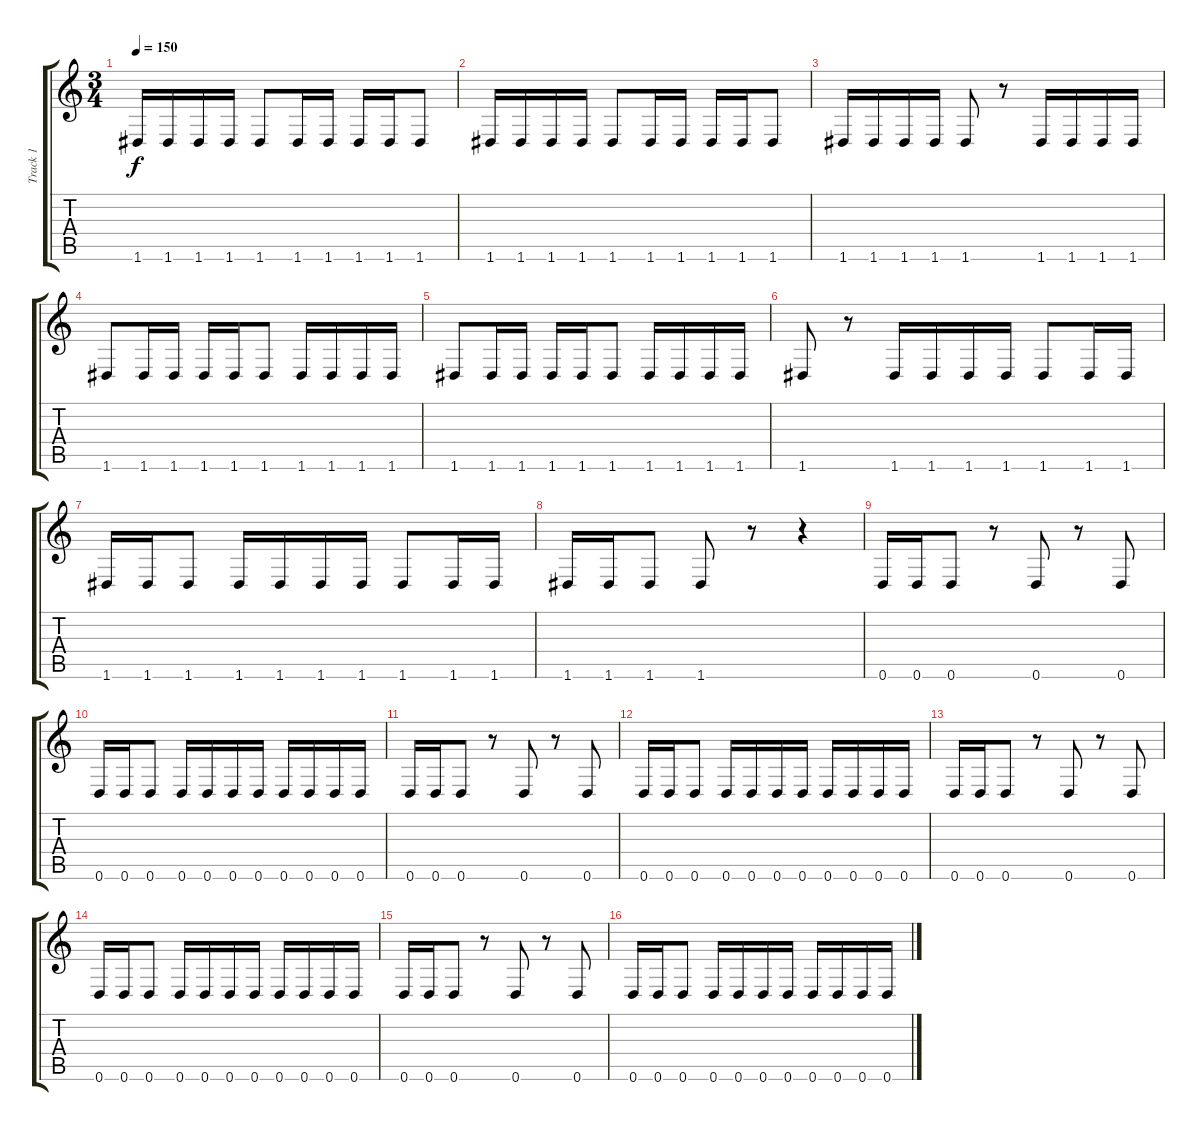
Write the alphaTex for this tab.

\track ("Track 1" "Track 1") {instrument distortionguitar}
\staff {score tabs}
\tuning (E4 B3 G3 D3 A2 D2) {hide}
\ts (3 4)
\tempo 150
\clef g2
\ks c
1.6.16{dy f} 1.6.16 1.6.16 1.6.16 1.6.8 1.6.16 1.6.16 1.6.16 1.6.16 1.6.8 |
1.6.16 1.6.16 1.6.16 1.6.16 1.6.8 1.6.16 1.6.16 1.6.16 1.6.16 1.6.8 |
1.6.16 1.6.16 1.6.16 1.6.16 1.6.8 r.8 1.6.16 1.6.16 1.6.16 1.6.16 |
1.6.8 1.6.16 1.6.16 1.6.16 1.6.16 1.6.8 1.6.16 1.6.16 1.6.16 1.6.16 |
1.6.8 1.6.16 1.6.16 1.6.16 1.6.16 1.6.8 1.6.16 1.6.16 1.6.16 1.6.16 |
1.6.8 r.8 1.6.16 1.6.16 1.6.16 1.6.16 1.6.8 1.6.16 1.6.16 |
1.6.16 1.6.16 1.6.8 1.6.16 1.6.16 1.6.16 1.6.16 1.6.8 1.6.16 1.6.16 |
1.6.16 1.6.16 1.6.8 1.6.8 r.8 r.4 |
0.6.16 0.6.16 0.6.8 r.8 0.6.8 r.8 0.6.8 |
0.6.16 0.6.16 0.6.8 0.6.16 0.6.16 0.6.16 0.6.16 0.6.16 0.6.16 0.6.16 0.6.16 |
0.6.16 0.6.16 0.6.8 r.8 0.6.8 r.8 0.6.8 |
0.6.16 0.6.16 0.6.8 0.6.16 0.6.16 0.6.16 0.6.16 0.6.16 0.6.16 0.6.16 0.6.16 |
0.6.16 0.6.16 0.6.8 r.8 0.6.8 r.8 0.6.8 |
0.6.16 0.6.16 0.6.8 0.6.16 0.6.16 0.6.16 0.6.16 0.6.16 0.6.16 0.6.16 0.6.16 |
0.6.16 0.6.16 0.6.8 r.8 0.6.8 r.8 0.6.8 |
0.6.16 0.6.16 0.6.8 0.6.16 0.6.16 0.6.16 0.6.16 0.6.16 0.6.16 0.6.16 0.6.16
